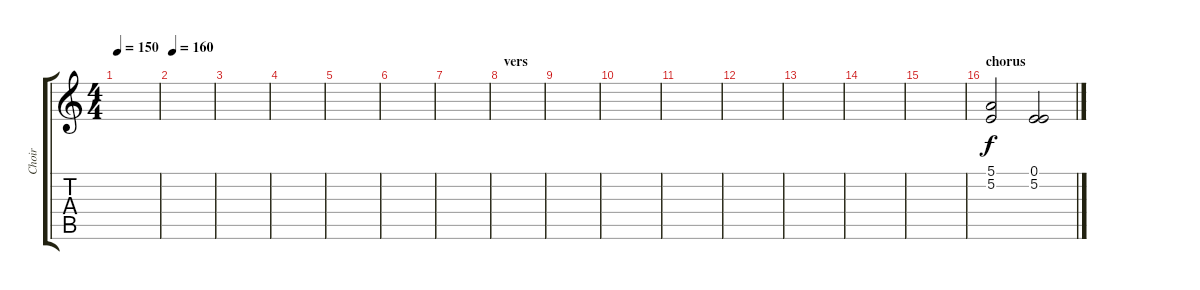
\track ("Choir" "Choir") {instrument lead6voice}
\staff {score tabs}
\tuning (E4 B3 G3 D3 A2 E2) {hide}
\ts (4 4)
\tempo 150
\clef g2
\ks c
|
\tempo 160
|
|
|
|
|
|
\section ("" "vers")
|
|
|
|
|
|
|
|
\section ("" "chorus")
(5.1 5.2).2 (0.1 5.2).2
